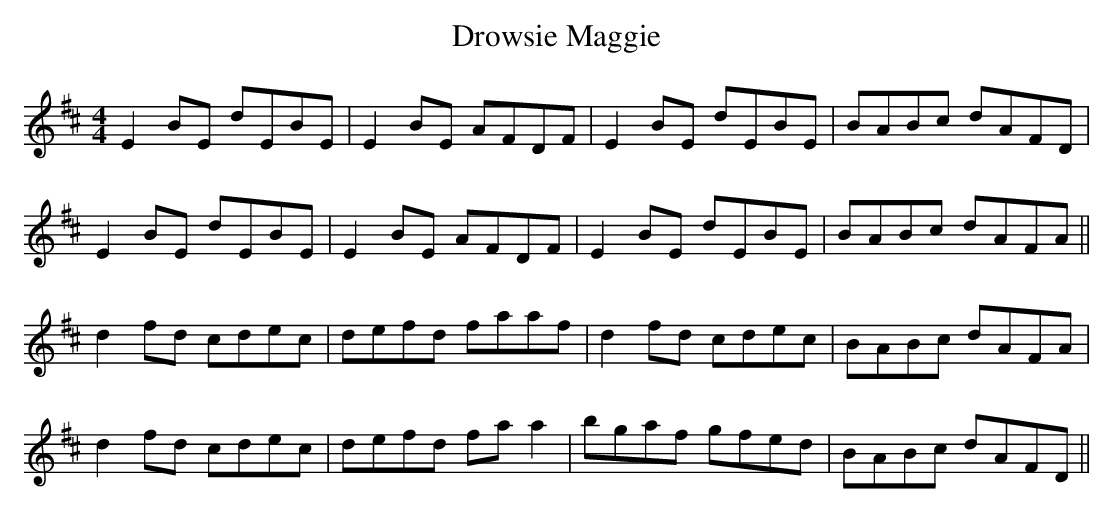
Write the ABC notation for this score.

X:1
T: Drowsie Maggie
M: 4/4
L: 1/8
K: Edor
E2BE dEBE|E2BE AFDF|E2BE dEBE|BABc dAFD|
E2BE dEBE|E2BE AFDF|E2BE dEBE|BABc dAFA||
d2fd cdec|defd faaf|d2fd cdec|BABc dAFA|
d2fd cdec|defd faa2|bgaf gfed|BABc dAFD||
